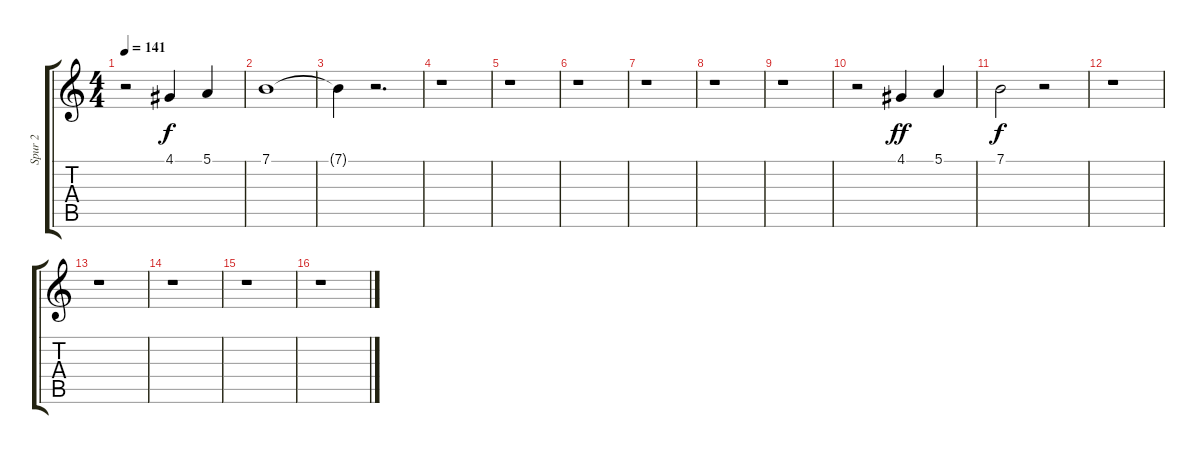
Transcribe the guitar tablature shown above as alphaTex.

\track ("Spur 2" "Spur 2") {instrument lead3calliope}
\staff {score tabs}
\tuning (E4 B3 G3 D3 A2 E2) {hide}
\ts (4 4)
\tempo 141
\clef g2
\ks c
r.2{dy f} 4.1.4 5.1.4 |
7.1.1 |
7.1{t}.4 r.2{d} |
r.1 |
r.1 |
r.1 |
r.1 |
r.1 |
r.1 |
r.2 4.1.4{dy ff} 5.1.4 |
7.1.2{dy f} r.2 |
r.1 |
r.1 |
r.1 |
r.1 |
r.1
